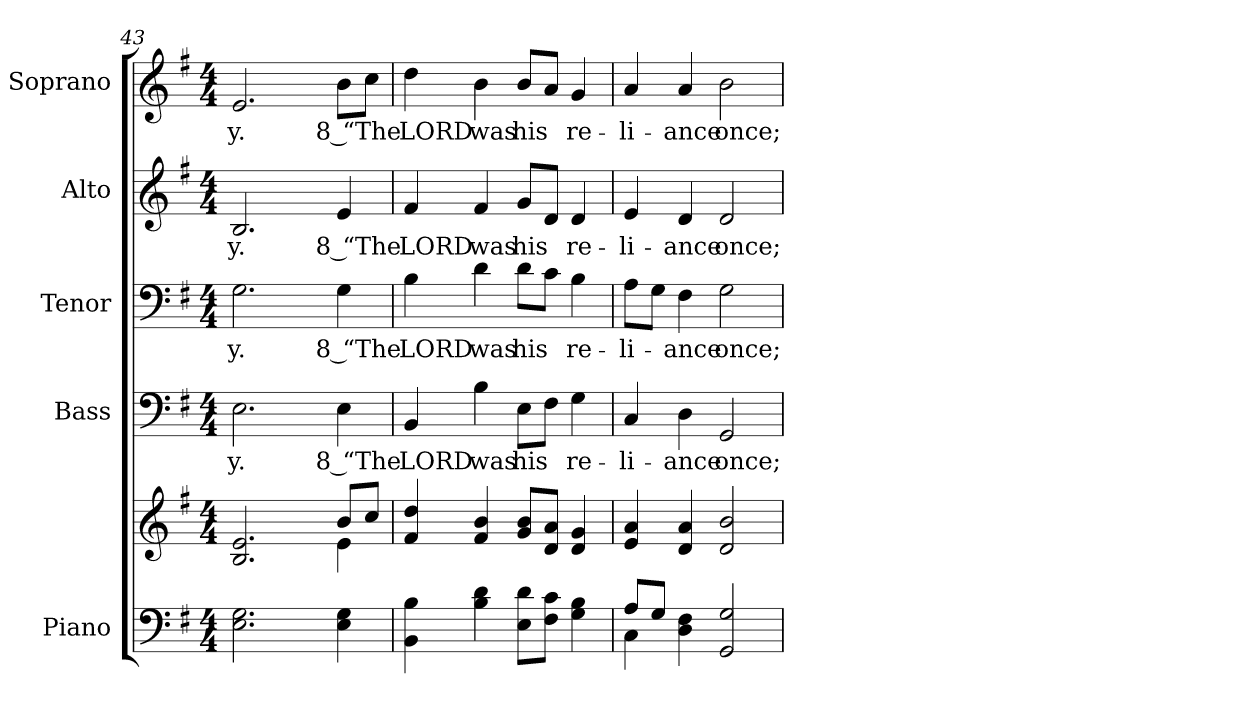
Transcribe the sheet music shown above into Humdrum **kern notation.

**kern	**kern	**kern	**text	**kern	**text	**kern	**text	**kern	**text
*part5	*part5	*part4	*part4	*part3	*part3	*part2	*part2	*part1	*part1
*staff6	*staff5	*staff4	*staff4	*staff3	*staff3	*staff2	*staff2	*staff1	*staff1
*I"Piano	*	*I"Bass	*	*I"Tenor	*	*I"Alto	*	*I"Soprano	*
*I'Pno.	*	*I'B.	*	*I'T.	*	*I'A.	*	*I'S.	*
*clefF4	*clefG2	*clefF4	*	*clefF4	*	*clefG2	*	*clefG2	*
*k[f#]	*k[f#]	*k[f#]	*	*k[f#]	*	*k[f#]	*	*k[f#]	*
*G:	*G:	*G:	*	*G:	*	*G:	*	*G:	*
*M4/4	*M4/4	*M4/4	*	*M4/4	*	*M4/4	*	*M4/4	*
=43	=43	=43	=43	=43	=43	=43	=43	=43	=43
*	*^	*	*	*	*	*	*	*	*
!	!	!	!	!LO:LY:b:color=#000000	!	!	!	!	!	!
!	!	!	!	!	!	!LO:LY:b:color=#000000	!	!	!	!
!	!	!	!	!	!	!	!	!LO:LY:b:color=#000000	!	!
!	!	!	!	!	!	!	!	!	!	!LO:LY:b:color=#000000
2.Ei\ 2.Gi	2.Bi/ 2.ei	2ryy	2.Ei\	-y.	2.Gi\	-y.	2.Bi/	-y.	2.ei/	-y.
.	.	4ryy	.	.	.	.	.	.	.	.
!	!	!	!	!LO:LY:b:color=#000000	!	!	!	!	!	!
!	!	!	!	!	!	!LO:LY:b:color=#000000	!	!	!	!
!	!	!	!	!	!	!	!	!LO:LY:b:color=#000000	!	!
!	!	!	!	!	!	!	!	!	!	!LO:LY:b:color=#000000
4Ei\ 4Gi	8bi/L	4ei\	4Ei\	8 “The	4Gi\	8 “The	4ei/	8 “The	8bi\L	8 “The
.	8cci/J	.	.	.	.	.	.	.	8cci\J	.
*	*v	*v	*	*	*	*	*	*	*	*
=44	=44	=44	=44	=44	=44	=44	=44	=44	=44
!	!	!	!LO:LY:b:color=#000000	!	!	!	!	!	!
!	!	!	!	!	!LO:LY:b:color=#000000	!	!	!	!
!	!	!	!	!	!	!	!LO:LY:b:color=#000000	!	!
!	!	!	!	!	!	!	!	!	!LO:LY:b:color=#000000
4BBi\ 4Bi	4f#i/ 4ddi	4BBi/	LORD	4Bi\	LORD	4f#i/	LORD	4ddi\	LORD
!	!	!	!LO:LY:b:color=#000000	!	!	!	!	!	!
!	!	!	!	!	!LO:LY:b:color=#000000	!	!	!	!
!	!	!	!	!	!	!	!LO:LY:b:color=#000000	!	!
!	!	!	!	!	!	!	!	!	!LO:LY:b:color=#000000
4Bi\ 4di	4f#i/ 4bi	4Bi\	was	4di\	was	4f#i/	was	4bi\	was
!	!	!	!LO:LY:b:color=#000000	!	!	!	!	!	!
!	!	!	!	!	!LO:LY:b:color=#000000	!	!	!	!
!	!	!	!	!	!	!	!LO:LY:b:color=#000000	!	!
!	!	!	!	!	!	!	!	!	!LO:LY:b:color=#000000
8Ei\ 8diL	8gi/ 8biL	8Ei\L	his	8di\L	his	8gi/L	his	8bi/L	his
8F#i\ 8ciJ	8di/ 8aiJ	8F#i\J	.	8ci\J	.	8di/J	.	8ai/J	.
!	!	!	!LO:LY:b:color=#000000	!	!	!	!	!	!
!	!	!	!	!	!LO:LY:b:color=#000000	!	!	!	!
!	!	!	!	!	!	!	!LO:LY:b:color=#000000	!	!
!	!	!	!	!	!	!	!	!	!LO:LY:b:color=#000000
4Gi\ 4Bi	4di/ 4gi	4Gi\	re-	4Bi\	re-	4di/	re-	4gi/	re-
=45	=45	=45	=45	=45	=45	=45	=45	=45	=45
*^	*	*	*	*	*	*	*	*	*
!	!	!	!	!LO:LY:b:color=#000000	!	!	!	!	!	!
!	!	!	!	!	!	!LO:LY:b:color=#000000	!	!	!	!
!	!	!	!	!	!	!	!	!LO:LY:b:color=#000000	!	!
!	!	!	!	!	!	!	!	!	!	!LO:LY:b:color=#000000
8Ai/L	4Ci\	4ei/ 4ai	4Ci/	-li-	8Ai\L	-li-	4ei/	-li-	4ai/	-li-
8Gi/J	.	.	.	.	8Gi\J	.	.	.	.	.
!	!	!	!	!LO:LY:b:color=#000000	!	!	!	!	!	!
!	!	!	!	!	!	!LO:LY:b:color=#000000	!	!	!	!
!	!	!	!	!	!	!	!	!LO:LY:b:color=#000000	!	!
!	!	!	!	!	!	!	!	!	!	!LO:LY:b:color=#000000
4Di\ 4F#i	4ryy	4di/ 4ai	4Di\	-ance	4F#i\	-ance	4di/	-ance	4ai/	-ance
!	!	!	!	!LO:LY:b:color=#000000	!	!	!	!	!	!
!	!	!	!	!	!	!LO:LY:b:color=#000000	!	!	!	!
!	!	!	!	!	!	!	!	!LO:LY:b:color=#000000	!	!
!	!	!	!	!	!	!	!	!	!	!LO:LY:b:color=#000000
2GGi/ 2Gi	2ryy	2di/ 2bi	2GGi/	once;	2Gi\	once;	2di/	once;	2bi\	once;
*v	*v	*	*	*	*	*	*	*	*	*
=	=	=	=	=	=	=	=	=	=
*-	*-	*-	*-	*-	*-	*-	*-	*-	*-
